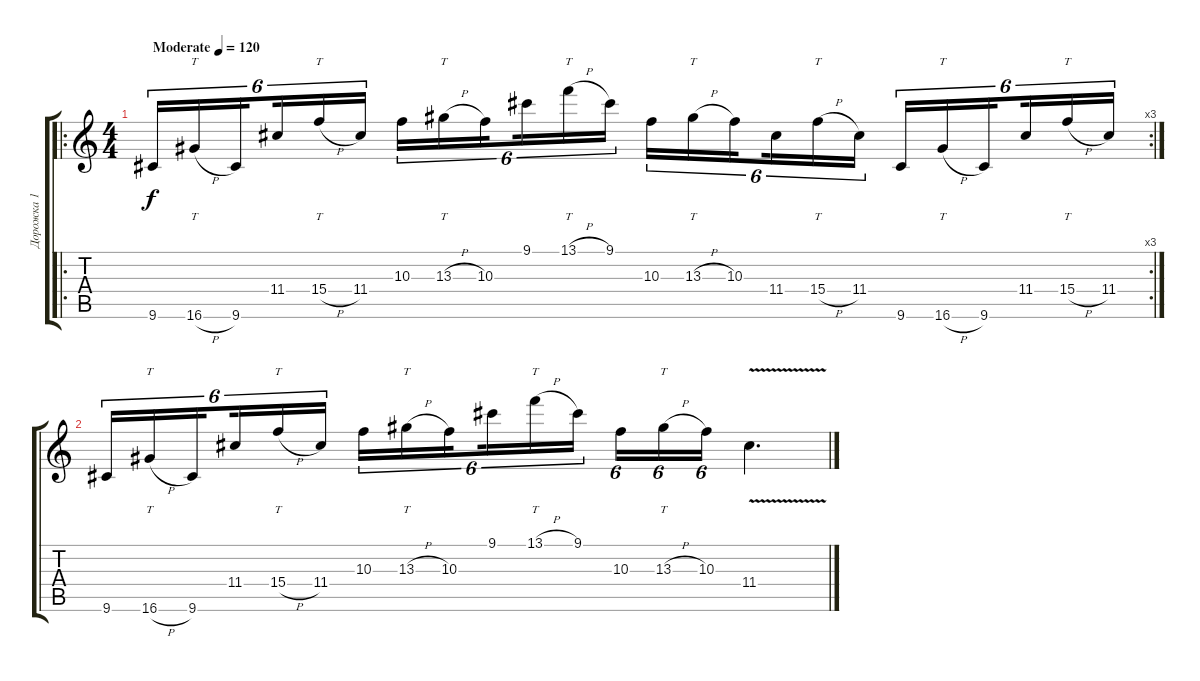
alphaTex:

\track ("Дорожка 1" "Дорожка 1") {instrument overdrivenguitar}
\staff {score tabs}
\tuning (E4 B3 G3 D3 A2 E2) {hide}
\ro
\rc 3
\ts (4 4)
\tempo (120 "Moderate")
\clef g2
\ks c
9.6.16{tu (6 4) dy f instrument overdrivenguitar} 16.6{h}.16{tt tu (6 4)} 9.6.16{tu (6 4) beam splitsecondary} 11.4.16{tu (6 4)} 15.4{h}.16{tt tu (6 4)} 11.4.16{tu (6 4)} 10.3.16{tu (6 4)} 13.3{h}.16{tt tu (6 4)} 10.3.16{tu (6 4) beam splitsecondary} 9.1.16{tu (6 4)} 13.1{h}.16{tt tu (6 4)} 9.1.16{tu (6 4)} 10.3.16{tu (6 4)} 13.3{h}.16{tt tu (6 4)} 10.3.16{tu (6 4) beam splitsecondary} 11.4.16{tu (6 4)} 15.4{h}.16{tt tu (6 4)} 11.4.16{tu (6 4)} 9.6.16{tu (6 4)} 16.6{h}.16{tt tu (6 4)} 9.6.16{tu (6 4) beam splitsecondary} 11.4.16{tu (6 4)} 15.4{h}.16{tt tu (6 4)} 11.4.16{tu (6 4)} |
9.6.16{tu (6 4)} 16.6{h}.16{tt tu (6 4)} 9.6.16{tu (6 4) beam splitsecondary} 11.4.16{tu (6 4)} 15.4{h}.16{tt tu (6 4)} 11.4.16{tu (6 4)} 10.3.16{tu (6 4)} 13.3{h}.16{tt tu (6 4)} 10.3.16{tu (6 4) beam splitsecondary} 9.1.16{tu (6 4)} 13.1{h}.16{tt tu (6 4)} 9.1.16{tu (6 4)} 10.3.16{tu (6 4)} 13.3{h}.16{tt tu (6 4)} 10.3.16{tu (6 4)} 11.4{v}.4{d}
